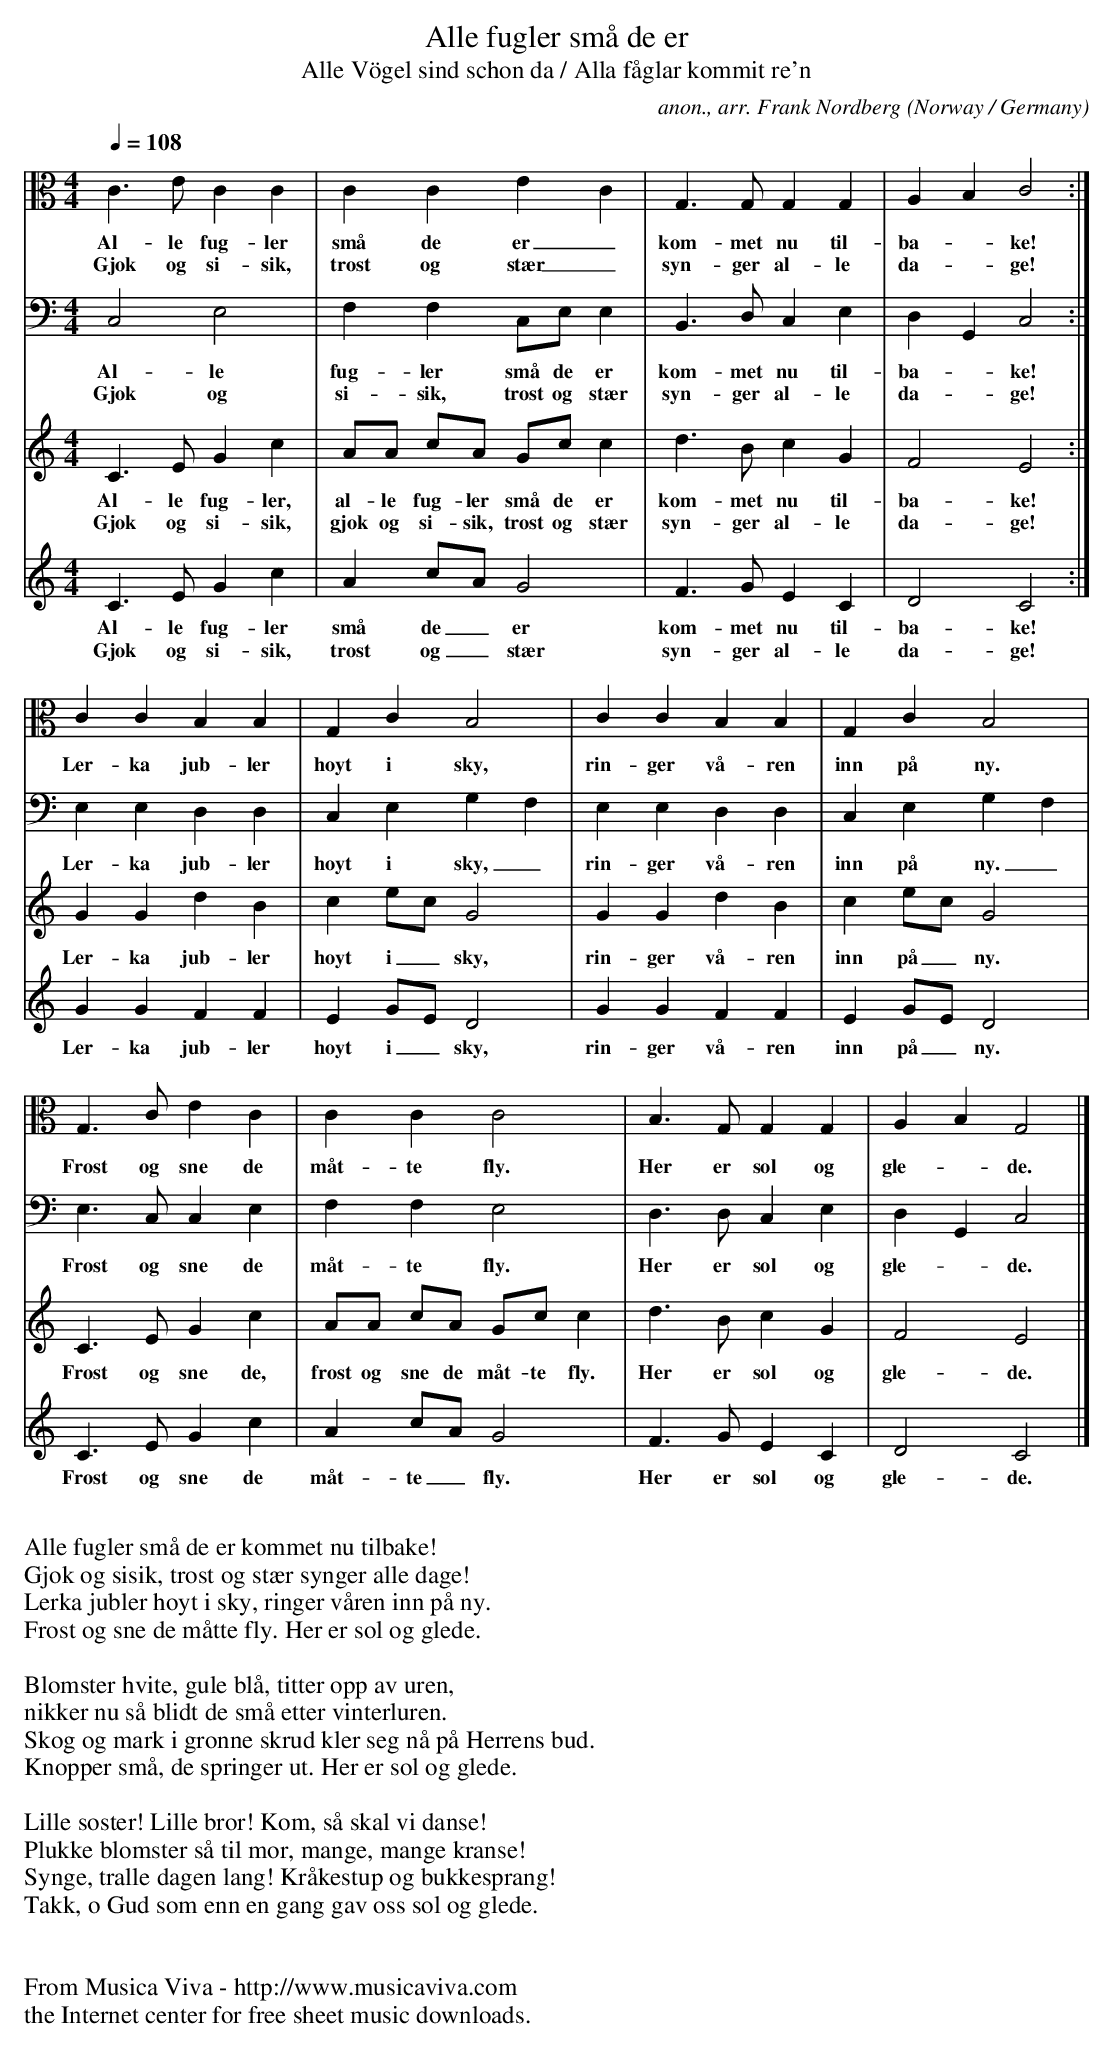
X:1
T:Alle fugler sm\aa de er
T:Alle V\"ogel sind schon da / Alla f\aaglar kommit re'n
C:anon., arr. Frank Nordberg
O:Norway / Germany
V:3 alto
V:4 bass
M:4/4
L:1/4
Q:1/4=108
K:C
V:1
C>E Gc|A/A/ c/A/ G/c/c|d>B cG|F2 E2:|
w:Al-le fug-ler, al-le fug-ler sm\aa de er kom-met nu til-ba-ke!
w:Gj\ok og si-sik, gj\ok og si-sik, trost og st\aer syn-ger al-le da-ge!
V:2
C>E Gc|Ac/A/ G2|F>G EC|D2 C2:|
w:Al-le fug-ler sm\aa de_ er kom-met nu til-ba-ke!
w:Gj\ok og si-sik, trost og_ st\aer syn-ger al-le da-ge!
V:3
C>E CC|CC EC|G,>G, G,G,|A,B, C2:|
w:Al-le fug-ler sm\aa de er_ kom-met nu til-ba--ke!
w:Gj\ok og si-sik, trost og st\aer_ syn-ger al-le da--ge!
V:4
C,2 E,2|F,F, C,/E,/E,|B,,>D, C,E,|D,G,, C,2:|
w:Al-le fug-ler sm\aa de er kom-met nu til-ba--ke!
w:Gj\ok og si-sik, trost og st\aer syn-ger al-le da--ge!
V:1
GG dB|ce/c/ G2|GG dB|ce/c/ G2|
w:Ler-ka jub-ler h\oyt i_ sky, rin-ger v\aa-ren inn p\aa_ ny.
V:2
GG FF|EG/E/ D2|GG FF|EG/E/ D2|
w:Ler-ka jub-ler h\oyt i_ sky, rin-ger v\aa-ren inn p\aa_ ny.
V:3
CC B,B,|G,C B,2|CC B,B,|G,C B,2|
w:Ler-ka jub-ler h\oyt i sky, rin-ger v\aa-ren inn p\aa ny.
V:4
E,E, D,D,|C,E, G,F,|E,E, D,D,|C,E, G,F,|
w:Ler-ka jub-ler h\oyt i sky,_ rin-ger v\aa-ren inn p\aa ny._
V:1
C>E Gc|A/A/ c/A/ G/c/c|d>B cG|F2 E2|]
w:Frost og sne de, frost og sne de m\aat-te fly. Her er sol og gle-de.
V:2
C>E Gc|Ac/A/ G2|F>G EC|D2 C2|]
w:Frost og sne de m\aat-te_ fly. Her er sol og gle-de.
V:3
G,>C EC|CC C2|B,>G, G,G,|A,B, G,2|]
w:Frost og sne de m\aat-te fly. Her er sol og gle--de.
V:4
E,>C, C,E,|F,F, E,2|D,>D, C,E,|D,G,, C,2|]
w:Frost og sne de m\aat-te fly. Her er sol og gle--de.
W:
W:Alle fugler sm\aa de er kommet nu tilbake!
W:Gj\ok og sisik, trost og st\aer synger alle dage!
W:Lerka jubler h\oyt i sky, ringer v\aaren inn p\aa ny.
W:Frost og sne de m\aatte fly. Her er sol og glede.
W:
W:Blomster hvite, gule bl\aa, titter opp av uren,
W:nikker nu s\aa blidt de sm\aa etter vinterluren.
W:Skog og mark i gr\onne skrud kler seg n\aa p\aa Herrens bud.
W:Knopper sm\aa, de springer ut. Her er sol og glede.
W:
W:Lille s\oster! Lille bror! Kom, s\aa skal vi danse!
W:Plukke blomster s\aa til mor, mange, mange kranse!
W:Synge, tralle dagen lang! Kr\aakestup og bukkesprang!
W:Takk, o Gud som enn en gang gav oss sol og glede.
W:
W:
W:  From Musica Viva - http://www.musicaviva.com
W:  the Internet center for free sheet music downloads.
